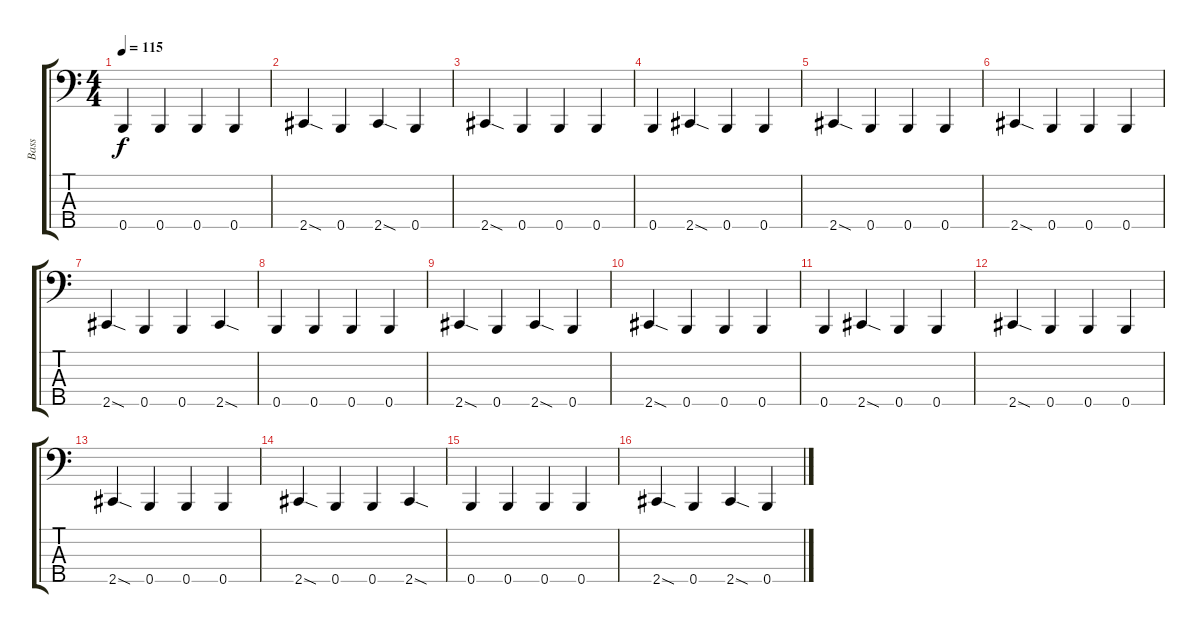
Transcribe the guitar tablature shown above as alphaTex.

\track ("Bass" "Bass") {instrument electricbasspick}
\staff {score tabs}
\tuning (G2 D2 A1 E1 B0) {hide}
\ts (4 4)
\tempo 115
\clef f4
\ks c
0.5.4{dy f} 0.5.4 0.5.4 0.5.4 |
2.5{sod}.4 0.5.4 2.5{sod}.4 0.5.4 |
2.5{sod}.4 0.5.4 0.5.4 0.5.4 |
0.5.4 2.5{sod}.4 0.5.4 0.5.4 |
2.5{sod}.4 0.5.4 0.5.4 0.5.4 |
2.5{sod}.4 0.5.4 0.5.4 0.5.4 |
2.5{sod}.4 0.5.4 0.5.4 2.5{sod}.4 |
0.5.4 0.5.4 0.5.4 0.5.4 |
2.5{sod}.4 0.5.4 2.5{sod}.4 0.5.4 |
2.5{sod}.4 0.5.4 0.5.4 0.5.4 |
0.5.4 2.5{sod}.4 0.5.4 0.5.4 |
2.5{sod}.4 0.5.4 0.5.4 0.5.4 |
2.5{sod}.4 0.5.4 0.5.4 0.5.4 |
2.5{sod}.4 0.5.4 0.5.4 2.5{sod}.4 |
0.5.4 0.5.4 0.5.4 0.5.4 |
2.5{sod}.4 0.5.4 2.5{sod}.4 0.5.4
